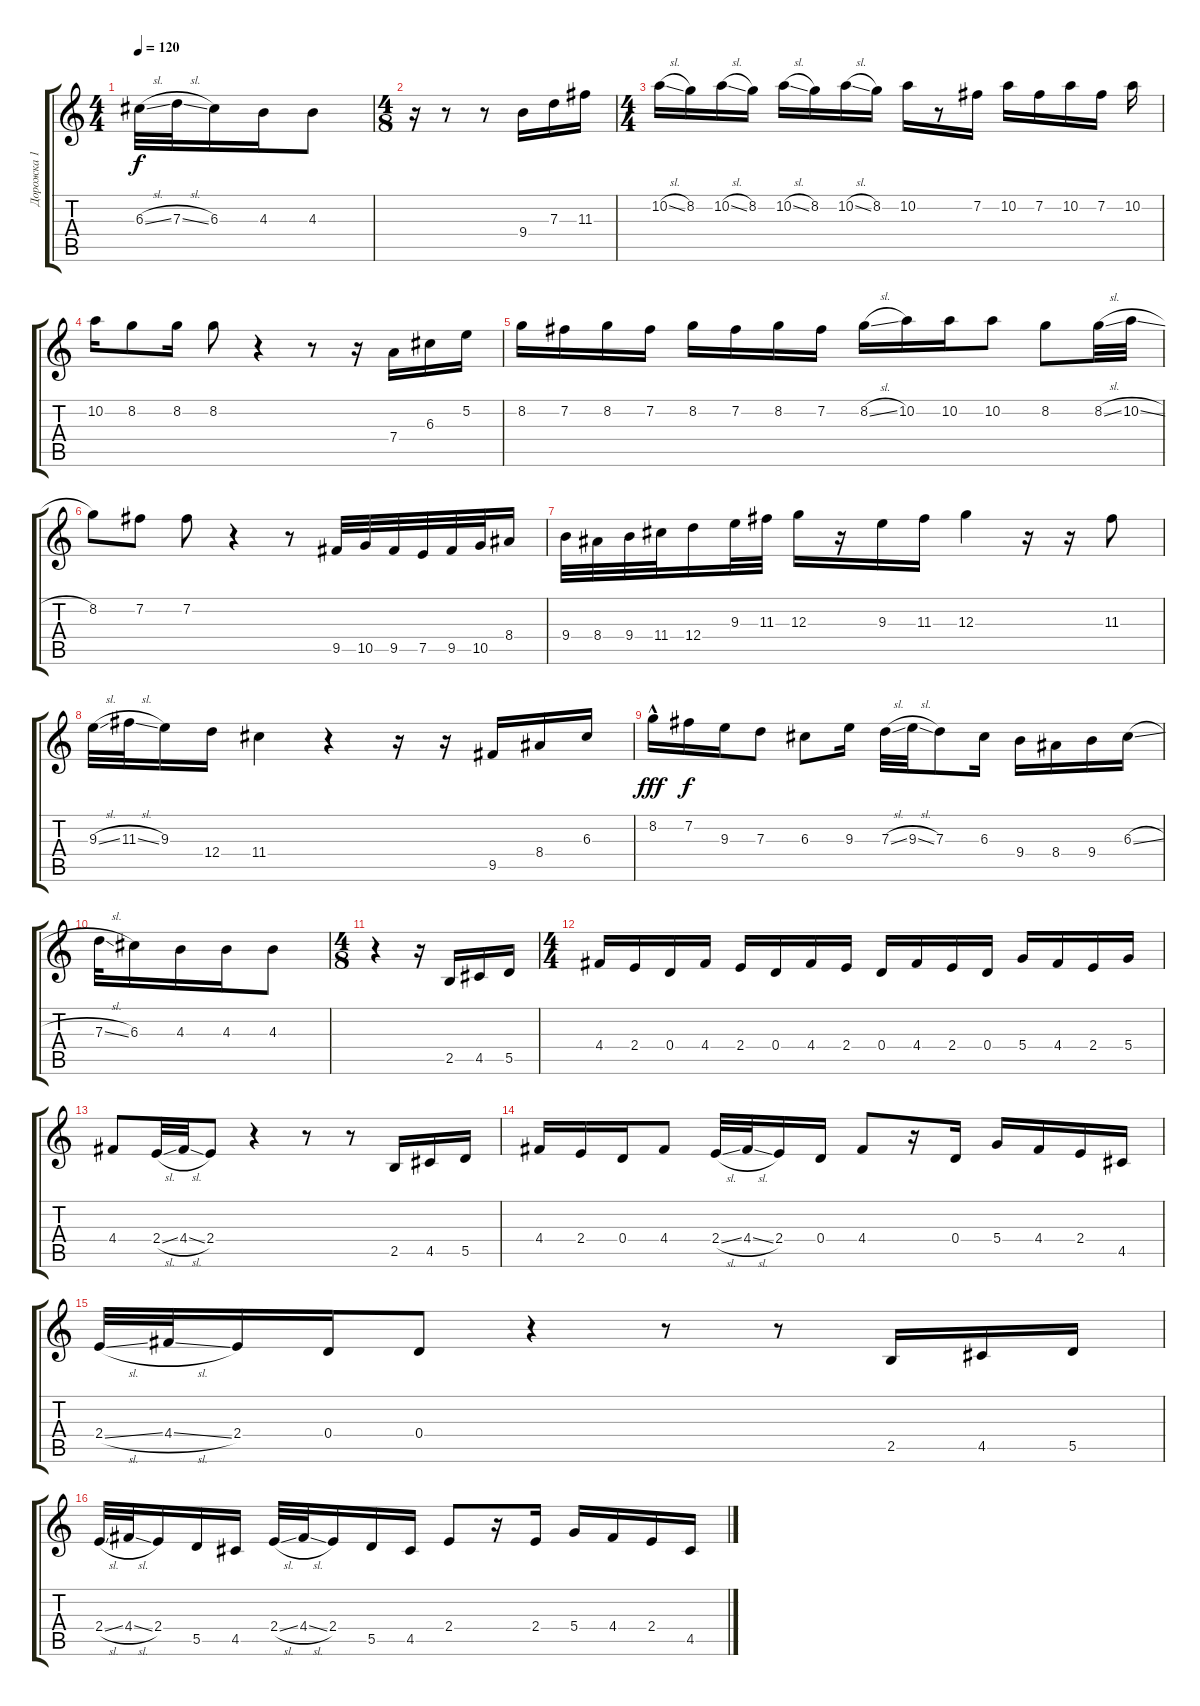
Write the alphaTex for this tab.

\track ("Дорожка 1" "Дорожка 1") {instrument acousticguitarsteel}
\staff {score tabs}
\tuning (E4 B3 G3 D3 A2 E2) {hide}
\ts (4 4)
\tempo 120
\clef g2
\ks c
6.3{sl}.32{dy f} 7.3{sl}.32 6.3.16 4.3.16 4.3.8 |
\ts (4 8)
r.16 r.8 r.8 9.4.16 7.3.16 11.3.16 |
\ts (4 4)
10.2{sl}.16 8.2.16 10.2{sl}.16 8.2.16 10.2{sl}.16 8.2.16 10.2{sl}.16 8.2.16 10.2.16 r.8 7.2.16 10.2.16 7.2.16 10.2.16 7.2.16 10.2.16 |
10.2.16 8.2.8 8.2.16 8.2.8 r.4 r.8 r.16 7.4.16 6.3.16 5.2.16 |
8.2.16 7.2.16 8.2.16 7.2.16 8.2.16 7.2.16 8.2.16 7.2.16 8.2{sl}.16 10.2.16 10.2.16 10.2.8 8.2.8 8.2{sl}.32 10.2{sl}.32 |
8.2.8 7.2.8 7.2.8 r.4 r.8 9.5.32 10.5.32 9.5.32 7.5.32 9.5.32 10.5.32 8.4.16 |
9.4.32 8.4.32 9.4.32 11.4.32 12.4.16 9.3.32 11.3.32 12.3.16 r.16 9.3.16 11.3.16 12.3.4 r.16 r.16 11.3.8 |
9.3{sl}.32 11.3{sl}.32 9.3.16 12.4.16 11.4.4 r.4 r.16 r.16 9.5.16 8.4.16 6.3.16 |
8.2{hac}.16{dy fff} 7.2.16{dy f} 9.3.16 7.3.8 6.3.8 9.3.16 7.3{sl}.32 9.3{sl}.32 7.3.8 6.3.16 9.4.16 8.4.16 9.4.16 6.3{sl}.16 |
7.3{sl}.32 6.3.16 4.3.16 4.3.16 4.3.8 |
\ts (4 8)
r.4 r.16 2.5.16 4.5.16 5.5.16 |
\ts (4 4)
4.4.16 2.4.16 0.4.16 4.4.16 2.4.16 0.4.16 4.4.16 2.4.16 0.4.16 4.4.16 2.4.16 0.4.16 5.4.16 4.4.16 2.4.16 5.4.16 |
4.4.8 2.4{sl}.32 4.4{sl}.32 2.4.8 r.4 r.8 r.8 2.5.16 4.5.16 5.5.16 |
4.4.16 2.4.16 0.4.16 4.4.8 2.4{sl}.32 4.4{sl}.32 2.4.16 0.4.16 4.4.8 r.16 0.4.16 5.4.16 4.4.16 2.4.16 4.5.16 |
2.4{sl}.32 4.4{sl}.32 2.4.16 0.4.16 0.4.8 r.4 r.8 r.8 2.5.16 4.5.16 5.5.16 |
2.4{sl}.32 4.4{sl}.32 2.4.16 5.5.16 4.5.16 2.4{sl}.32 4.4{sl}.32 2.4.16 5.5.16 4.5.16 2.4.8 r.16 2.4.16 5.4.16 4.4.16 2.4.16 4.5.16
